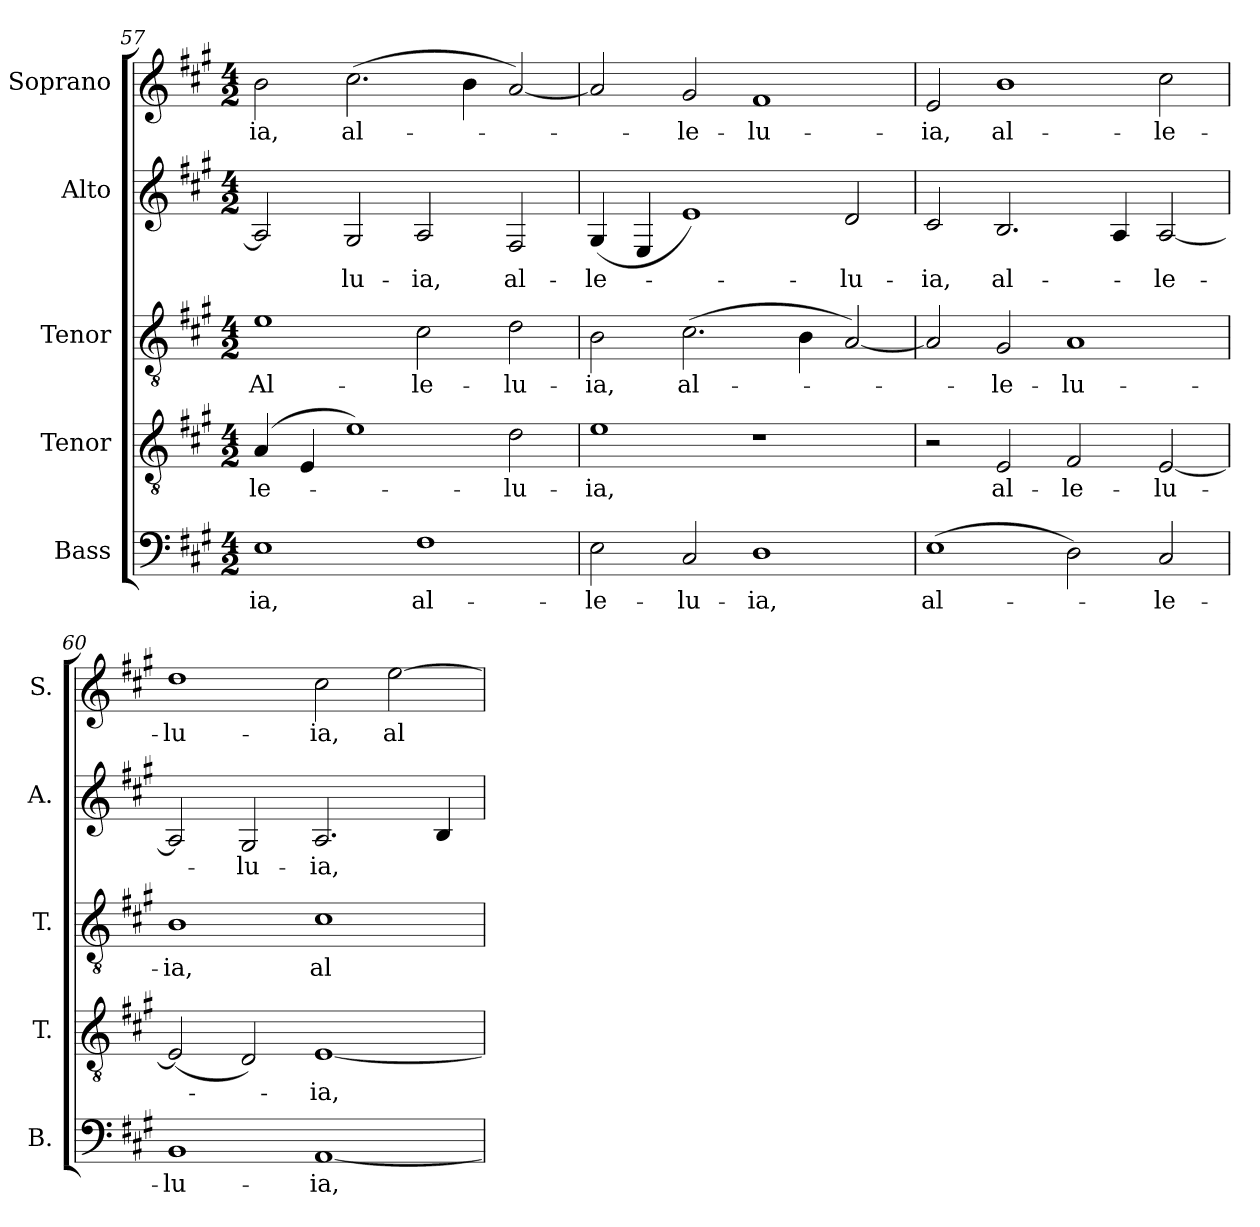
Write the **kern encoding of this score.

**kern	**text	**kern	**text	**kern	**text	**kern	**text	**kern	**text
*part5	*part5	*part4	*part4	*part3	*part3	*part2	*part2	*part1	*part1
*staff5	*staff5	*staff4	*staff4	*staff3	*staff3	*staff2	*staff2	*staff1	*staff1
*I"Bass	*	*I"Tenor	*	*I"Tenor	*	*I"Alto	*	*I"Soprano	*
*I'B.	*	*I'T.	*	*I'T.	*	*I'A.	*	*I'S.	*
*clefF4	*	*clefGv2	*	*clefGv2	*	*clefG2	*	*clefG2	*
*	*	*ITrd7c12	*	*ITrd7c12	*	*	*	*	*
*k[f#c#g#]	*	*k[f#c#g#]	*	*k[f#c#g#]	*	*k[f#c#g#]	*	*k[f#c#g#]	*
*A:	*	*A:	*	*A:	*	*A:	*	*A:	*
*M4/2	*	*M4/2	*	*M4/2	*	*M4/2	*	*M4/2	*
=57	=57	=57	=57	=57	=57	=57	=57	=57	=57
!	!LO:LY:b:color=#000000	!	!	!	!	!	!	!	!
!	!	!	!LO:LY:b:color=#000000	!	!	!	!	!	!
!	!	!	!	!	!LO:LY:b:color=#000000	!	!	!	!
!	!	!	!	!	!	!	!	!	!LO:LY:b:color=#000000
1Ei	-ia,	(4AAi/	-le-	1Ei	Al-	2Ai/]	.	2bi\	-ia,
.	.	4EEi/	.	.	.	.	.	.	.
!	!	!	!	!	!	!	!LO:LY:b:color=#000000	!	!
!	!	!	!	!	!	!	!	!	!LO:LY:b:color=#000000
.	.	1Ei)	.	.	.	2G#i/	-lu-	(2.cc#i\	al-
!	!LO:LY:b:color=#000000	!	!	!	!	!	!	!	!
!	!	!	!	!	!LO:LY:b:color=#000000	!	!	!	!
!	!	!	!	!	!	!	!LO:LY:b:color=#000000	!	!
1F#i	al-	.	.	2C#i\	-le-	2Ai/	-ia,	.	.
.	.	.	.	.	.	.	.	4bi\	.
!	!	!	!LO:LY:b:color=#000000	!	!	!	!	!	!
!	!	!	!	!	!LO:LY:b:color=#000000	!	!	!	!
!	!	!	!	!	!	!	!LO:LY:b:color=#000000	!	!
.	.	2Di\	-lu-	2Di\	-lu-	2F#i/	al-	[2ai/)	.
=58	=58	=58	=58	=58	=58	=58	=58	=58	=58
!	!LO:LY:b:color=#000000	!	!	!	!	!	!	!	!
!	!	!	!LO:LY:b:color=#000000	!	!	!	!	!	!
!	!	!	!	!	!LO:LY:b:color=#000000	!	!	!	!
!	!	!	!	!	!	!	!LO:LY:b:color=#000000	!	!
2Ei\	-le-	1Ei	-ia,	2BBi\	-ia,	(4G#i/	-le-	2ai/]	.
.	.	.	.	.	.	4Ei/	.	.	.
!	!LO:LY:b:color=#000000	!	!	!	!	!	!	!	!
!	!	!	!	!	!LO:LY:b:color=#000000	!	!	!	!
!	!	!	!	!	!	!	!	!	!LO:LY:b:color=#000000
2C#i/	-lu-	.	.	(2.C#i\	al-	1ei)	.	2g#i/	-le-
!	!LO:LY:b:color=#000000	!	!	!	!	!	!	!	!
!	!	!	!	!	!	!	!	!	!LO:LY:b:color=#000000
1Di	-ia,	1r	.	.	.	.	.	1f#i	-lu-
.	.	.	.	4BBi\	.	.	.	.	.
!	!	!	!	!	!	!	!LO:LY:b:color=#000000	!	!
.	.	.	.	[2AAi/)	.	2di/	-lu-	.	.
=59	=59	=59	=59	=59	=59	=59	=59	=59	=59
!	!LO:LY:b:color=#000000	!	!	!	!	!	!	!	!
!	!	!	!	!	!	!	!LO:LY:b:color=#000000	!	!
!	!	!	!	!	!	!	!	!	!LO:LY:b:color=#000000
(1Ei	al-	2r	.	2AAi/]	.	2c#i/	-ia,	2ei/	-ia,
!	!	!	!LO:LY:b:color=#000000	!	!	!	!	!	!
!	!	!	!	!	!LO:LY:b:color=#000000	!	!	!	!
!	!	!	!	!	!	!	!LO:LY:b:color=#000000	!	!
!	!	!	!	!	!	!	!	!	!LO:LY:b:color=#000000
.	.	2EEi/	al-	2GG#i/	-le-	2.Bi/	al-	1bi	al-
!	!	!	!LO:LY:b:color=#000000	!	!	!	!	!	!
!	!	!	!	!	!LO:LY:b:color=#000000	!	!	!	!
2Di\)	.	2FF#i/	-le-	1AAi	-lu-	.	.	.	.
.	.	.	.	.	.	4Ai/	.	.	.
!	!LO:LY:b:color=#000000	!	!	!	!	!	!	!	!
!	!	!	!LO:LY:b:color=#000000	!	!	!	!	!	!
!	!	!	!	!	!	!	!LO:LY:b:color=#000000	!	!
!	!	!	!	!	!	!	!	!	!LO:LY:b:color=#000000
2C#i/	-le-	[2EEi/	-lu-	.	.	[2Ai/	-le-	2cc#i\	-le-
=60	=60	=60	=60	=60	=60	=60	=60	=60	=60
!	!LO:LY:b:color=#000000	!	!	!	!	!	!	!	!
!	!	!	!	!	!LO:LY:b:color=#000000	!	!	!	!
!	!	!	!	!	!	!	!	!	!LO:LY:b:color=#000000
1BBi	-lu-	(2EEi/]	.	1BBi	-ia,	2Ai/]	.	1ddi	-lu-
!	!	!	!	!	!	!	!LO:LY:b:color=#000000	!	!
.	.	2DDi/)	.	.	.	2G#i/	-lu-	.	.
!	!LO:LY:b:color=#000000	!	!	!	!	!	!	!	!
!	!	!	!LO:LY:b:color=#000000	!	!	!	!	!	!
!	!	!	!	!	!LO:LY:b:color=#000000	!	!	!	!
!	!	!	!	!	!	!	!LO:LY:b:color=#000000	!	!
!	!	!	!	!	!	!	!	!	!LO:LY:b:color=#000000
[1AAi	-ia,	[1EEi	-ia,	1C#i	al-	2.Ai/	-ia,	2cc#i\	-ia,
!	!	!	!	!	!	!	!	!	!LO:LY:b:color=#000000
.	.	.	.	.	.	.	.	[2eei\	al-
.	.	.	.	.	.	4Bi/	.	.	.
=	=	=	=	=	=	=	=	=	=
*-	*-	*-	*-	*-	*-	*-	*-	*-	*-
